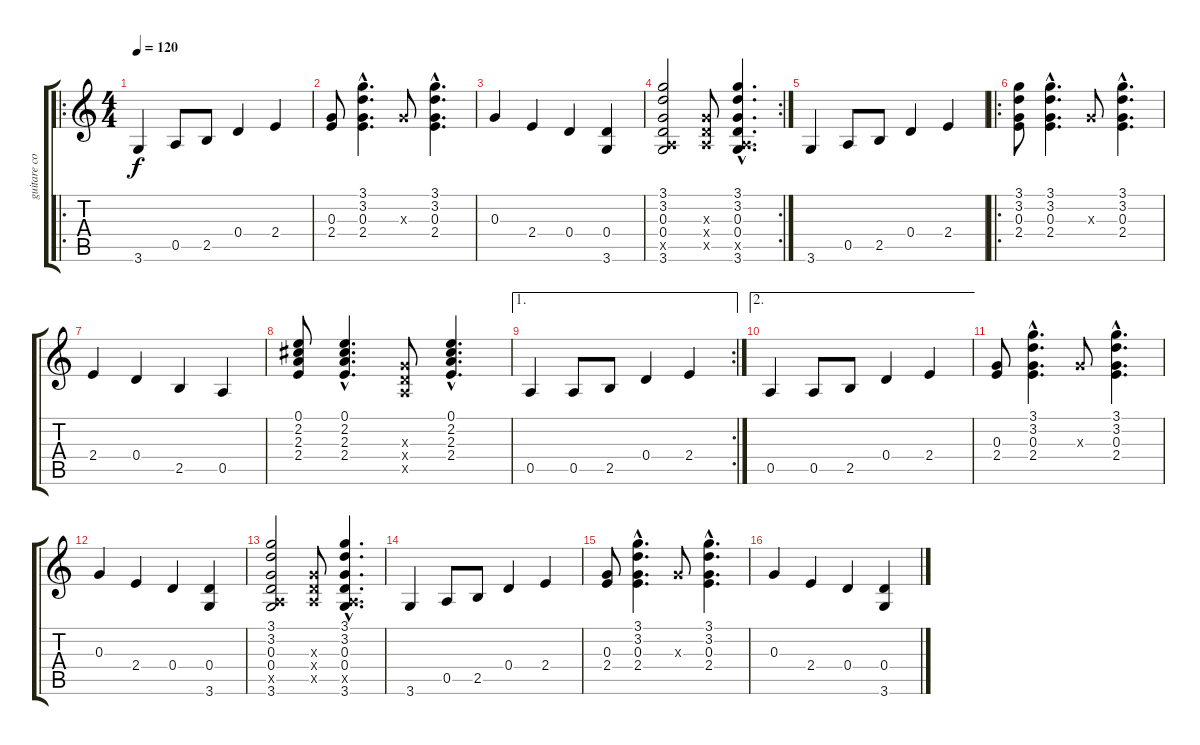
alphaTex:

\track ("guitare cool" "guitare co") {instrument acousticguitarnylon}
\staff {score tabs}
\tuning (E4 B3 G3 D3 A2 E2) {hide}
\ro
\ts (4 4)
\tempo 120
\clef g2
\ks c
3.6.4{dy f instrument acousticguitarnylon} 0.5.8 2.5.8 0.4.4 2.4.4 |
(0.3 2.4).8 (3.1{hac} 3.2{hac} 0.3{hac} 2.4{hac}).4{d} 0.3{x}.8 (3.1{hac} 3.2{hac} 0.3{hac} 2.4{hac}).4{d} |
0.3.4 2.4.4 0.4.4 (0.4 3.6).4 |
\rc 2
(3.1 3.2 0.3 0.4 0.5{x} 3.6).2 (0.3{x} 0.4{x} 0.5{x}).8 (3.1{hac} 3.2{hac} 0.3{hac} 0.4{hac} 0.5{hac x} 3.6{hac}).4{d} |
3.6.4 0.5.8 2.5.8 0.4.4 2.4.4 |
\ro
(3.1 3.2 0.3 2.4).8 (3.1{hac} 3.2{hac} 0.3{hac} 2.4{hac}).4{d} 0.3{x}.8 (3.1{hac} 3.2{hac} 0.3{hac} 2.4{hac}).4{d} |
2.4.4 0.4.4 2.5.4 0.5.4 |
(0.1 2.2 2.3 2.4).8 (0.1{hac} 2.2{hac} 2.3{hac} 2.4{hac}).4{d} (0.3{x} 0.4{x} 0.5{x}).8 (0.1{hac} 2.2{hac} 2.3{hac} 2.4{hac}).4{d} |
\ae 1
\rc 2
0.5.4 0.5.8 2.5.8 0.4.4 2.4.4 |
\ae 2
0.5.4 0.5.8 2.5.8 0.4.4 2.4.4 |
(0.3 2.4).8 (3.1{hac} 3.2{hac} 0.3{hac} 2.4{hac}).4{d} 0.3{x}.8 (3.1{hac} 3.2{hac} 0.3{hac} 2.4{hac}).4{d} |
0.3.4 2.4.4 0.4.4 (0.4 3.6).4 |
(3.1 3.2 0.3 0.4 0.5{x} 3.6).2 (0.3{x} 0.4{x} 0.5{x}).8 (3.1{hac} 3.2{hac} 0.3{hac} 0.4{hac} 0.5{hac x} 3.6{hac}).4{d} |
3.6.4 0.5.8 2.5.8 0.4.4 2.4.4 |
(0.3 2.4).8 (3.1{hac} 3.2{hac} 0.3{hac} 2.4{hac}).4{d} 0.3{x}.8 (3.1{hac} 3.2{hac} 0.3{hac} 2.4{hac}).4{d} |
0.3.4 2.4.4 0.4.4 (0.4 3.6).4
